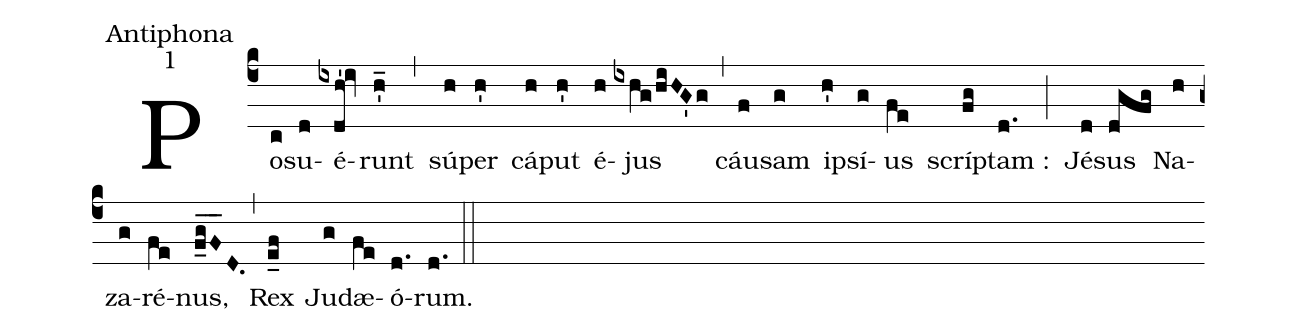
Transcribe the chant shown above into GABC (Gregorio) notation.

office-part:Antiphona;
mode:1;
%%
(c4) Po(c)su(d)é(ixdh'!iv)runt(h'_)(,) sú(h)per(h') cá(h)put(h') é(h)jus(ixhg/hiHG'g) (,) cáu(f)sam(g) i(h')psí(g)us(fe) scrí(fg)ptam :(d.) (;) Jé(d)sus(dgfg) Na(h)za(g)ré(fe)nus,(f_gF__D.) (,) Rex(e_f) Ju(g)dæ(fe)ó(d.)rum.(d.) (::)
